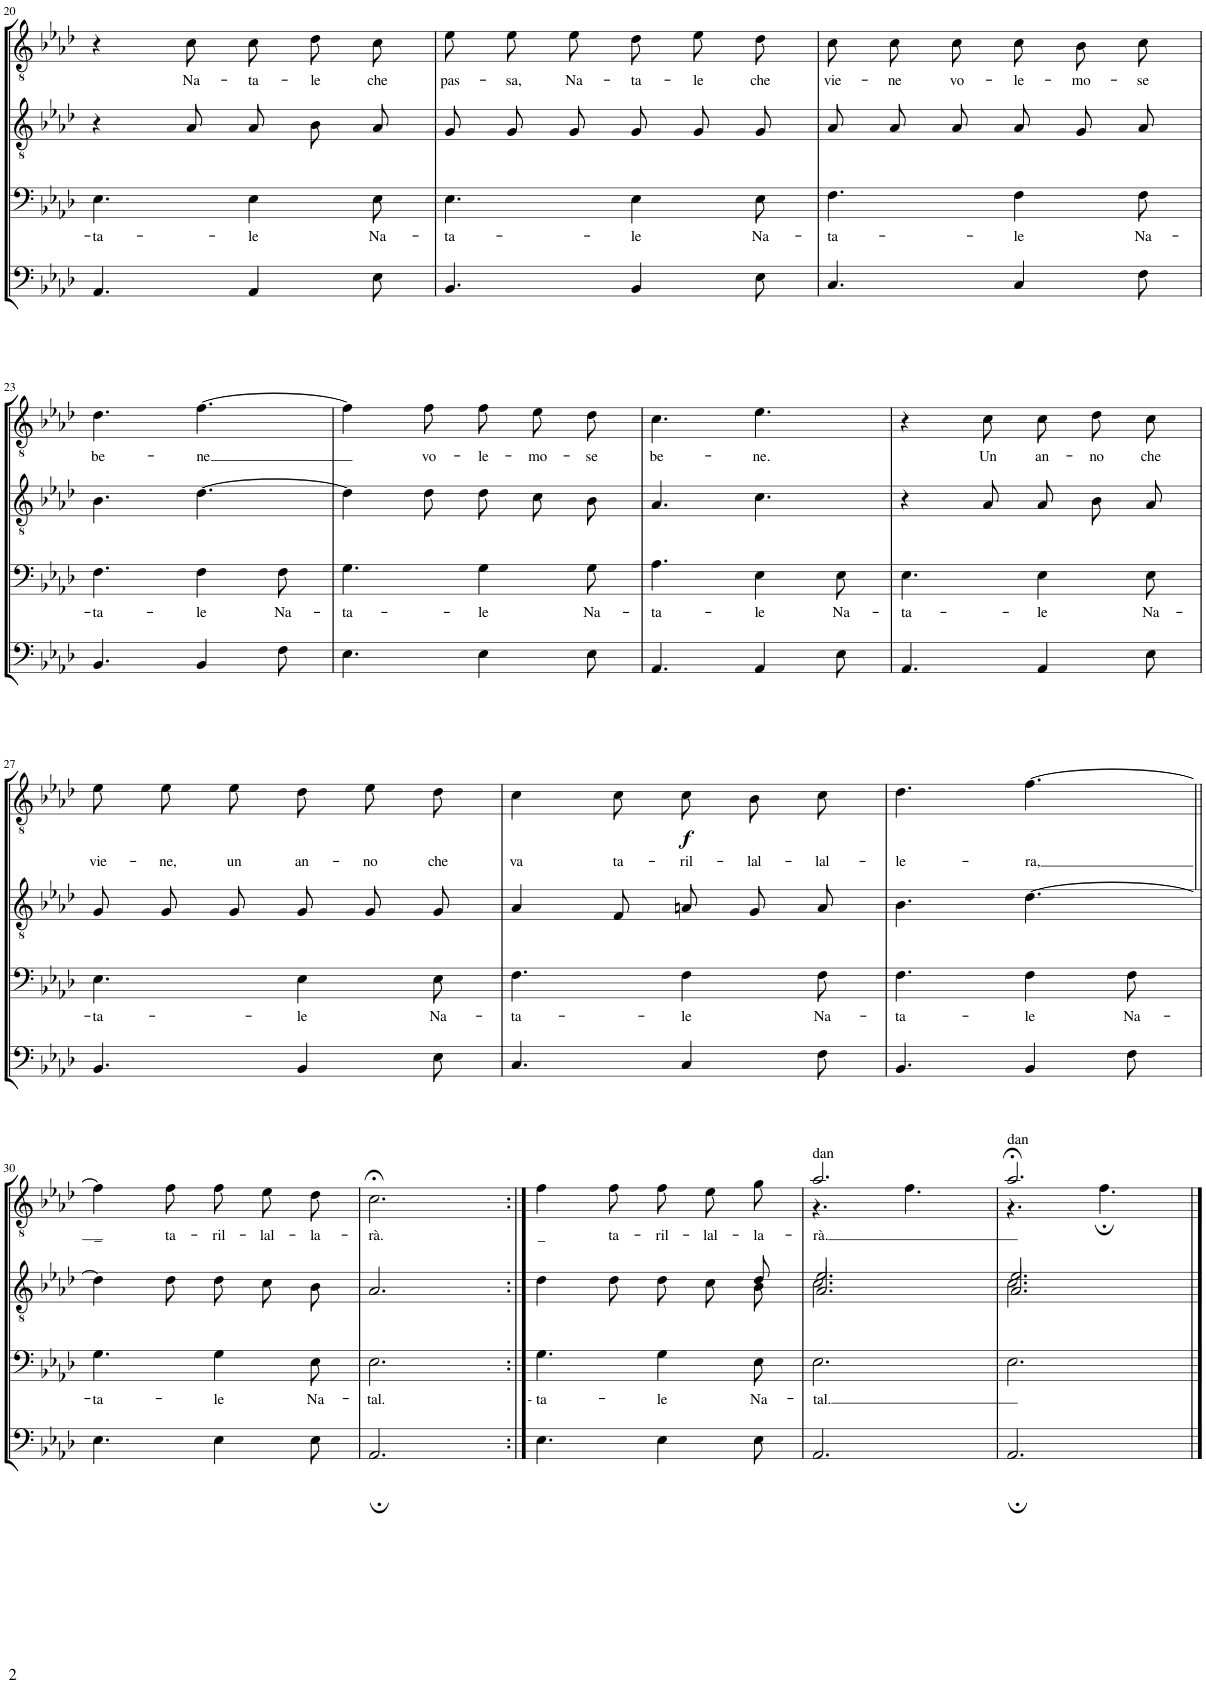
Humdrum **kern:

**kern	**kern	**text	**kern	**kern	**text	**dynam
*part4	*part3	*part3	*part2	*part1	*part1	*part1
*staff4	*staff3	*staff3	*staff2	*staff1	*staff1	*staff1
*I"B	*I"Bar	*	*I"T2	*I"T1	*	*
!!LO:PB:g=z
*clefF4	*clefF4	*	*clefGv2	*clefGv2	*	*
*k[b-e-a-d-]	*k[b-e-a-d-]	*	*k[b-e-a-d-]	*k[b-e-a-d-]	*	*
*M6/8	*M6/8	*	*M6/8	*M6/8	*	*
=20	=20	=20	=20	=20	=20	=20
!	!	!LO:LY:b	!	!	!	!
4.AA-/	4.E-\	-ta-	4r	4r	.	.
!	!	!	!	!	!LO:LY:b	!
.	.	.	8A-/	8c\	Na-	.
!	!	!LO:LY:b	!	!	!LO:LY:b	!
4AA-/	4E-\	-le	8A-/L	8c\L	-ta-	.
!	!	!	!	!	!LO:LY:b	!
.	.	.	8B-/	8d-\	-le	.
!	!	!LO:LY:b	!	!	!LO:LY:b	!
8E-\	8E-\	Na-	8A-/J	8c\J	che	.
=21	=21	=21	=21	=21	=21	=21
!	!	!LO:LY:b	!	!	!LO:LY:b	!
4.BB-/	4.E-\	-ta-	8G/L	8e-\L	pas-	.
!	!	!	!	!	!LO:LY:b	!
.	.	.	8G/	8e-\	-sa,	.
!	!	!	!	!	!LO:LY:b	!
.	.	.	8G/J	8e-\J	Na-	.
!	!	!LO:LY:b	!	!	!LO:LY:b	!
4BB-/	4E-\	-le	8G/L	8d-\L	-ta-	.
!	!	!	!	!	!LO:LY:b	!
.	.	.	8G/	8e-\	-le	.
!	!	!LO:LY:b	!	!	!LO:LY:b	!
8E-\	8E-\	Na-	8G/J	8d-\J	che	.
=22	=22	=22	=22	=22	=22	=22
!	!	!LO:LY:b	!	!	!LO:LY:b	!
4.C/	4.F\	-ta-	8A-/L	8c\L	vie-	.
!	!	!	!	!	!LO:LY:b	!
.	.	.	8A-/	8c\	-ne	.
!	!	!	!	!	!LO:LY:b	!
.	.	.	8A-/J	8c\J	vo-	.
!	!	!LO:LY:b	!	!	!LO:LY:b	!
4C/	4F\	-le	8A-/L	8c\L	-le-	.
!	!	!	!	!	!LO:LY:b	!
.	.	.	8G/	8B-\	-mo-	.
!	!	!LO:LY:b	!	!	!LO:LY:b	!
8F\	8F\	Na-	8A-/J	8c\J	-se	.
!!LO:LB:g=z
=23	=23	=23	=23	=23	=23	=23
!	!	!LO:LY:b	!	!	!LO:LY:b	!
4.BB-/	4.F\	-ta-	4.B-\	4.d-\	be-	.
!	!	!LO:LY:b	!	!	!LO:LY:b	!
4BB-/	4F\	-le	[4.d-\	[4.f\	-ne	.
!	!	!LO:LY:b	!	!	!	!
8F\	8F\	Na-	.	.	.	.
=24	=24	=24	=24	=24	=24	=24
!	!	!LO:LY:b	!	!	!	!
4.E-\	4.G\	-ta-	4d-\]	4f\]	.	.
!	!	!	!	!	!LO:LY:b	!
.	.	.	8d-\	8f\	vo-	.
!	!	!LO:LY:b	!	!	!LO:LY:b	!
4E-\	4G\	-le	8d-\L	8f\L	-le-	.
!	!	!	!	!	!LO:LY:b	!
.	.	.	8c\	8e-\	-mo-	.
!	!	!LO:LY:b	!	!	!LO:LY:b	!
8E-\	8G\	Na-	8B-\J	8d-\J	-se	.
=25	=25	=25	=25	=25	=25	=25
!	!	!LO:LY:b	!	!	!LO:LY:b	!
4.AA-/	4.A-\	-ta-	4.A-/	4.c\	be-	.
!	!	!LO:LY:b	!	!	!LO:LY:b	!
4AA-/	4E-\	-le	4.c\	4.e-\	-ne.	.
!	!	!LO:LY:b	!	!	!	!
8E-\	8E-\	Na-	.	.	.	.
=26	=26	=26	=26	=26	=26	=26
!	!	!LO:LY:b	!	!	!	!
4.AA-/	4.E-\	-ta-	4r	4r	.	.
!	!	!	!	!	!LO:LY:b	!
.	.	.	8A-/	8c\	Un	.
!	!	!LO:LY:b	!	!	!LO:LY:b	!
4AA-/	4E-\	-le	8A-/L	8c\L	an-	.
!	!	!	!	!	!LO:LY:b	!
.	.	.	8B-/	8d-\	-no	.
!	!	!LO:LY:b	!	!	!LO:LY:b	!
8E-\	8E-\	Na-	8A-/J	8c\J	che	.
!!LO:LB:g=z
=27	=27	=27	=27	=27	=27	=27
!	!	!LO:LY:b	!	!	!LO:LY:b	!
4.BB-/	4.E-\	-ta-	8G/L	8e-\L	vie-	.
!	!	!	!	!	!LO:LY:b	!
.	.	.	8G/	8e-\	-ne,	.
!	!	!	!	!	!LO:LY:b	!
.	.	.	8G/J	8e-\J	un	.
!	!	!LO:LY:b	!	!	!LO:LY:b	!
4BB-/	4E-\	-le	8G/L	8d-\L	an-	.
!	!	!	!	!	!LO:LY:b	!
.	.	.	8G/	8e-\	-no	.
!	!	!LO:LY:b	!	!	!LO:LY:b	!
8E-\	8E-\	Na-	8G/J	8d-\J	che	.
=28	=28	=28	=28	=28	=28	=28
!	!	!LO:LY:b	!	!	!LO:LY:b	!
4.C/	4.F\	-ta-	4A-/	4c\	va	.
!	!	!	!	!	!LO:LY:b	!
.	.	.	8F/	8c\	ta-	.
!	!	!LO:LY:b	!	!	!LO:LY:b	!LO:DY:b
4C/	4F\	-le	8An/L	8c\L	-ril-	f
!	!	!	!	!	!LO:LY:b	!
.	.	.	8G/	8B-\	-lal-	.
!	!	!LO:LY:b	!	!	!LO:LY:b	!
8F\	8F\	Na-	8A/J	8c\J	-lal-	.
=29	=29	=29	=29	=29	=29	=29
!	!	!LO:LY:b	!	!	!LO:LY:b	!
4.BB-/	4.F\	-ta-	4.B-\	4.d-\	-le-	.
!	!	!LO:LY:b	!	!	!LO:LY:b	!
4BB-/	4F\	-le	[4.d-\	[4.f\	-ra,	.
!	!	!LO:LY:b	!	!	!	!
8F\	8F\	Na-	.	.	.	.
!!LO:LB:g=z
=30||	=30||	=30||	=30||	=30||	=30||	=30||
!	!	!LO:LY:b	!	!	!LO:LY:b	!
4.E-\	4.G\	-ta-	4d-\]	4f\]	_	.
!	!	!	!	!	!LO:LY:b	!
.	.	.	8d-\	8f\	ta-	.
!	!	!LO:LY:b	!	!	!LO:LY:b	!
4E-\	4G\	-le	8d-\L	8f\L	-ril-	.
!	!	!	!	!	!LO:LY:b	!
.	.	.	8c\	8e-\	-lal-	.
!	!	!LO:LY:b	!	!	!LO:LY:b	!
8E-\	8E-\	Na-	8B-\J	8d-\J	-la-	.
=31	=31	=31	=31	=31	=31	=31
!	!	!LO:LY:b	!	!	!LO:LY:b	!
2.AA-;/	2.E-\	-tal.	2.A-/	2.c;<\	-rà.	.
=32:|!	=32:|!	=32:|!	=32:|!	=32:|!	=32:|!	=32:|!
!	!	!LO:LY:b	!	!	!LO:LY:b	!
*	*	*	*^	*	*	*
4.E-\	4.G\	- ta-	4d-\	8ryy	4f\	_	.
!	!	!	!	!	!	!LO:LY:b	!
*	*	*	*v	*v	*	*	*
.	.	.	8d-\	8f\	ta-	.
!	!	!LO:LY:b	!	!	!LO:LY:b	!
4E-\	4G\	-le	8d-\L	8f\L	-ril-	.
!	!	!	!	!	!LO:LY:b	!
.	.	.	8c\	8e-\	-lal-	.
!	!	!LO:LY:b	!	!	!LO:LY:b	!
*	*	*	*^	*	*	*
8E-\	8E-\	Na-	8d-\J	8B-\	8g\J	-la-	.
=33	=33	=33	=33	=33	=33	=33	=33
!	!	!	!	!	!LO:TX:a:t=dan	!	!
!	!	!LO:LY:b	!	!	!	!LO:LY:b	!
*	*	*	*	*^	*^	*	*
2.AA-/	2.E-\	-tal.	2.e-/	2.c\	2.A-/	2.a-/	4.r	-rà.	.
.	.	.	.	.	.	.	4.f\	.	.
=34	=34	=34	=34	=34	=34	=34	=34	=34	=34
!	!	!	!	!	!	!LO:TX:a:t=dan	!	!	!
2.AA-;/	2.E-\	.	2.e-/	2.c\	2.A-/	2.a-;</	4.r	.	.
.	.	.	.	.	.	.	4.f;\	.	.
*	*	*	*v	*v	*v	*	*	*	*
*	*	*	*	*v	*v	*	*
==	==	==	==	==	==	==
*-	*-	*-	*-	*-	*-	*-
